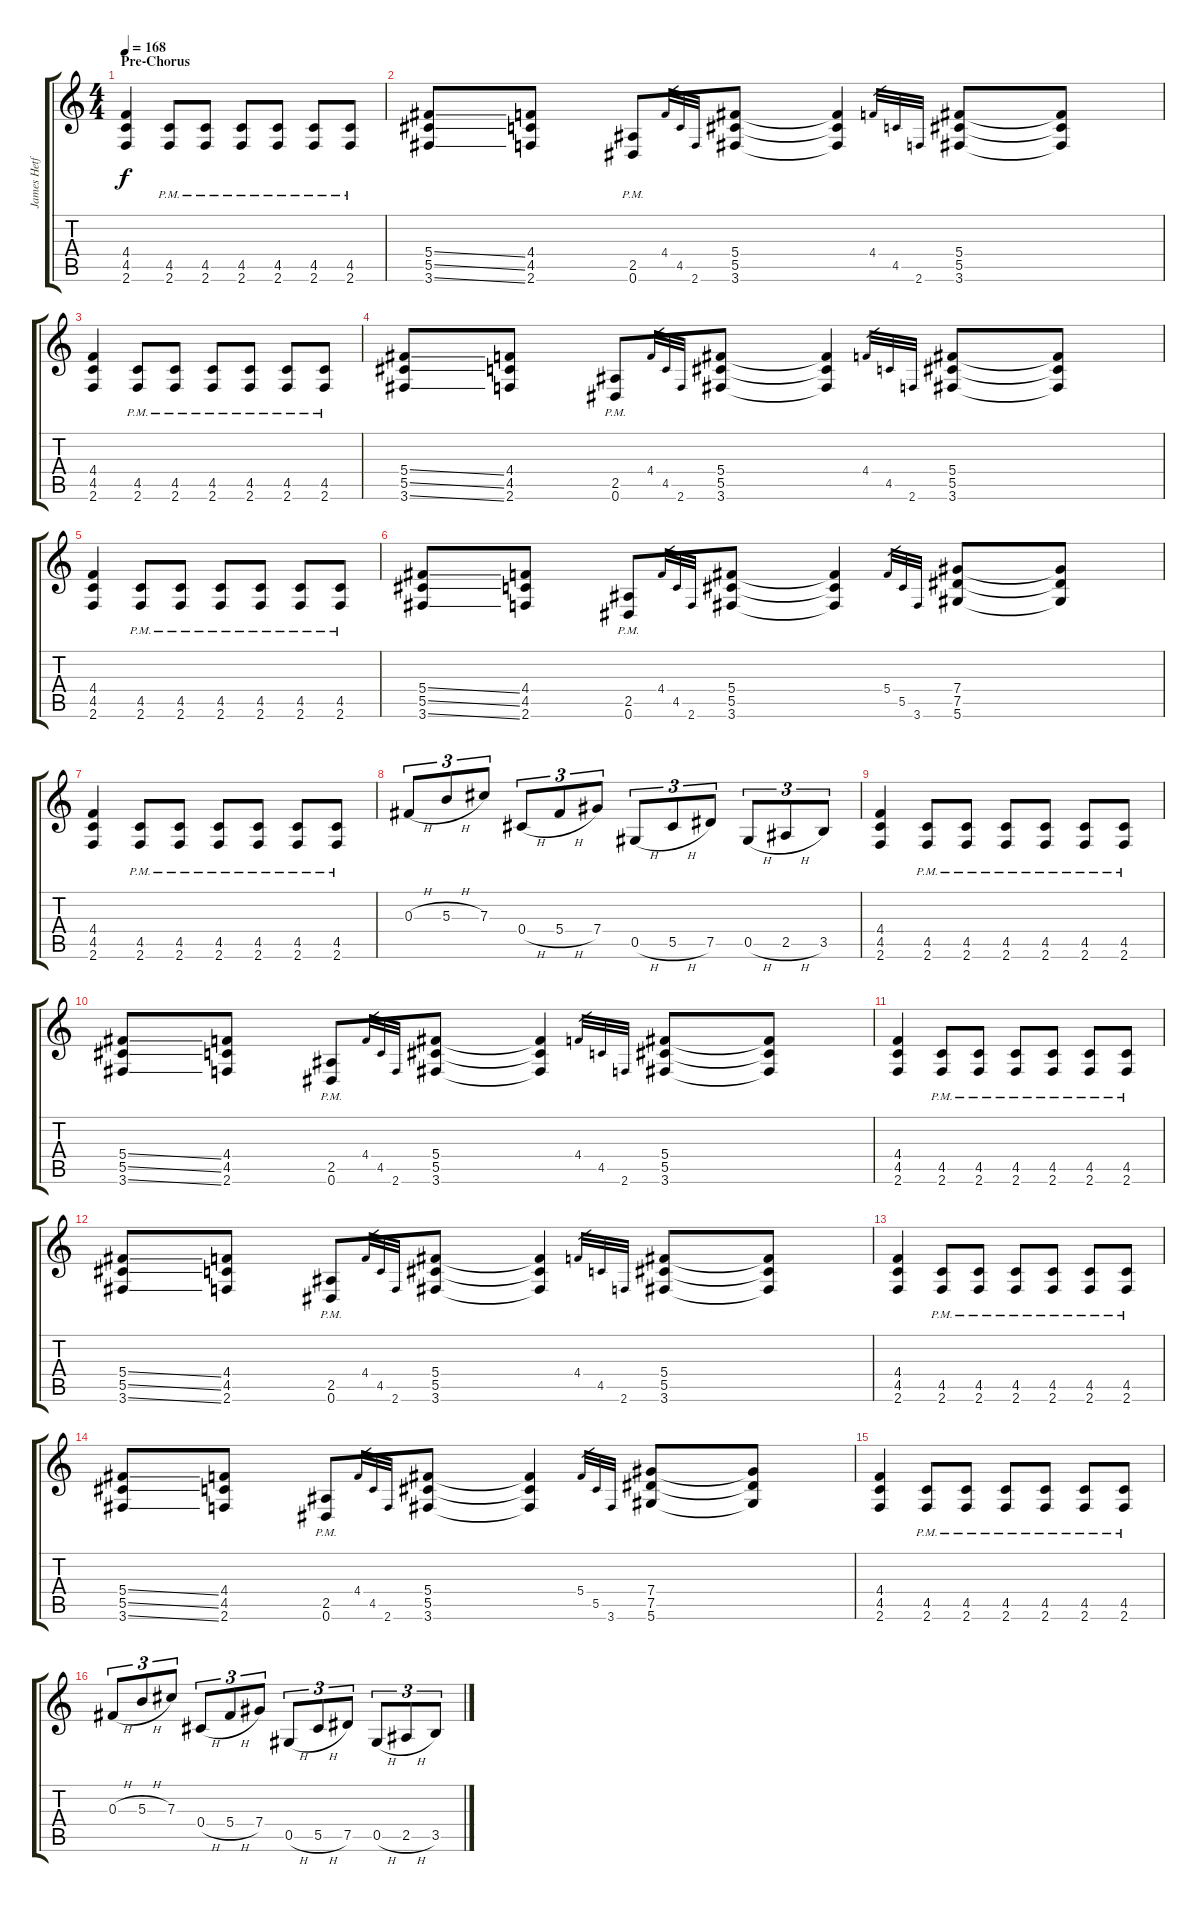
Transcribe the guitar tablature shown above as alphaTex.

\track ("James Hetfield" "James Hetf") {instrument distortionguitar}
\staff {score tabs}
\tuning (Eb4 Bb3 Gb3 Db3 Ab2 Eb2) {hide}
\ts (4 4)
\section ("" "Pre-Chorus")
\tempo 168
\clef g2
\ks c
(4.4 4.5 2.6).4{dy f} (4.5{pm} 2.6{pm}).8 (4.5{pm} 2.6{pm}).8 (4.5{pm} 2.6{pm}).8 (4.5{pm} 2.6{pm}).8 (4.5{pm} 2.6{pm}).8 (4.5{pm} 2.6{pm}).8 |
(5.4{ss} 5.5{ss} 3.6{ss}).8 (4.4 4.5 2.6).8 (2.5{pm} 0.6{pm}).8 4.4.32{gr} 4.5.32{gr} 2.6.32{gr} (5.4 5.5 3.6).8 (5.4{t} 5.5{t} 3.6{t}).4 4.4.32{gr} 4.5.32{gr} 2.6.32{gr} (5.4 5.5 3.6).8 (5.4{t} 5.5{t} 3.6{t}).8 |
(4.4 4.5 2.6).4 (4.5{pm} 2.6{pm}).8 (4.5{pm} 2.6{pm}).8 (4.5{pm} 2.6{pm}).8 (4.5{pm} 2.6{pm}).8 (4.5{pm} 2.6{pm}).8 (4.5{pm} 2.6{pm}).8 |
(5.4{ss} 5.5{ss} 3.6{ss}).8 (4.4 4.5 2.6).8 (2.5{pm} 0.6{pm}).8 4.4.32{gr} 4.5.32{gr} 2.6.32{gr} (5.4 5.5 3.6).8 (5.4{t} 5.5{t} 3.6{t}).4 4.4.32{gr} 4.5.32{gr} 2.6.32{gr} (5.4 5.5 3.6).8 (5.4{t} 5.5{t} 3.6{t}).8 |
(4.4 4.5 2.6).4 (4.5{pm} 2.6{pm}).8 (4.5{pm} 2.6{pm}).8 (4.5{pm} 2.6{pm}).8 (4.5{pm} 2.6{pm}).8 (4.5{pm} 2.6{pm}).8 (4.5{pm} 2.6{pm}).8 |
(5.4{ss} 5.5{ss} 3.6{ss}).8 (4.4 4.5 2.6).8 (2.5{pm} 0.6{pm}).8 4.4.32{gr} 4.5.32{gr} 2.6.32{gr} (5.4 5.5 3.6).8 (5.4{t} 5.5{t} 3.6{t}).4 5.4.32{gr} 5.5.32{gr} 3.6.32{gr} (7.4 7.5 5.6).8 (7.4{t} 7.5{t} 5.6{t}).8 |
(4.4 4.5 2.6).4 (4.5{pm} 2.6{pm}).8 (4.5{pm} 2.6{pm}).8 (4.5{pm} 2.6{pm}).8 (4.5{pm} 2.6{pm}).8 (4.5 2.6{pm}).8 (4.5{pm} 2.6{pm}).8 |
0.3{h}.8{tu (3 2)} 5.3{h}.8{tu (3 2)} 7.3.8{tu (3 2)} 0.4{h}.8{tu (3 2)} 5.4{h}.8{tu (3 2)} 7.4.8{tu (3 2)} 0.5{h}.8{tu (3 2)} 5.5{h}.8{tu (3 2)} 7.5.8{tu (3 2)} 0.5{h}.8{tu (3 2)} 2.5{h}.8{tu (3 2)} 3.5.8{tu (3 2)} |
(4.4 4.5 2.6).4 (4.5{pm} 2.6{pm}).8 (4.5{pm} 2.6{pm}).8 (4.5{pm} 2.6{pm}).8 (4.5{pm} 2.6{pm}).8 (4.5{pm} 2.6{pm}).8 (4.5{pm} 2.6{pm}).8 |
(5.4{ss} 5.5{ss} 3.6{ss}).8 (4.4 4.5 2.6).8 (2.5{pm} 0.6{pm}).8 4.4.32{gr} 4.5.32{gr} 2.6.32{gr} (5.4 5.5 3.6).8 (5.4{t} 5.5{t} 3.6{t}).4 4.4.32{gr} 4.5.32{gr} 2.6.32{gr} (5.4 5.5 3.6).8 (5.4{t} 5.5{t} 3.6{t}).8 |
(4.4 4.5 2.6).4 (4.5{pm} 2.6{pm}).8 (4.5{pm} 2.6{pm}).8 (4.5{pm} 2.6{pm}).8 (4.5{pm} 2.6{pm}).8 (4.5{pm} 2.6{pm}).8 (4.5{pm} 2.6{pm}).8 |
(5.4{ss} 5.5{ss} 3.6{ss}).8 (4.4 4.5 2.6).8 (2.5{pm} 0.6{pm}).8 4.4.32{gr} 4.5.32{gr} 2.6.32{gr} (5.4 5.5 3.6).8 (5.4{t} 5.5{t} 3.6{t}).4 4.4.32{gr} 4.5.32{gr} 2.6.32{gr} (5.4 5.5 3.6).8 (5.4{t} 5.5{t} 3.6{t}).8 |
(4.4 4.5 2.6).4 (4.5{pm} 2.6{pm}).8 (4.5{pm} 2.6{pm}).8 (4.5{pm} 2.6{pm}).8 (4.5{pm} 2.6{pm}).8 (4.5{pm} 2.6{pm}).8 (4.5{pm} 2.6{pm}).8 |
(5.4{ss} 5.5{ss} 3.6{ss}).8 (4.4 4.5 2.6).8 (2.5{pm} 0.6{pm}).8 4.4.32{gr} 4.5.32{gr} 2.6.32{gr} (5.4 5.5 3.6).8 (5.4{t} 5.5{t} 3.6{t}).4 5.4.32{gr} 5.5.32{gr} 3.6.32{gr} (7.4 7.5 5.6).8 (7.4{t} 7.5{t} 5.6{t}).8 |
(4.4 4.5 2.6).4 (4.5{pm} 2.6{pm}).8 (4.5{pm} 2.6{pm}).8 (4.5{pm} 2.6{pm}).8 (4.5{pm} 2.6{pm}).8 (4.5{pm} 2.6{pm}).8 (4.5{pm} 2.6{pm}).8 |
0.3{h}.8{tu (3 2)} 5.3{h}.8{tu (3 2)} 7.3.8{tu (3 2)} 0.4{h}.8{tu (3 2)} 5.4{h}.8{tu (3 2)} 7.4.8{tu (3 2)} 0.5{h}.8{tu (3 2)} 5.5{h}.8{tu (3 2)} 7.5.8{tu (3 2)} 0.5{h}.8{tu (3 2)} 2.5{h}.8{tu (3 2)} 3.5.8{tu (3 2)}
